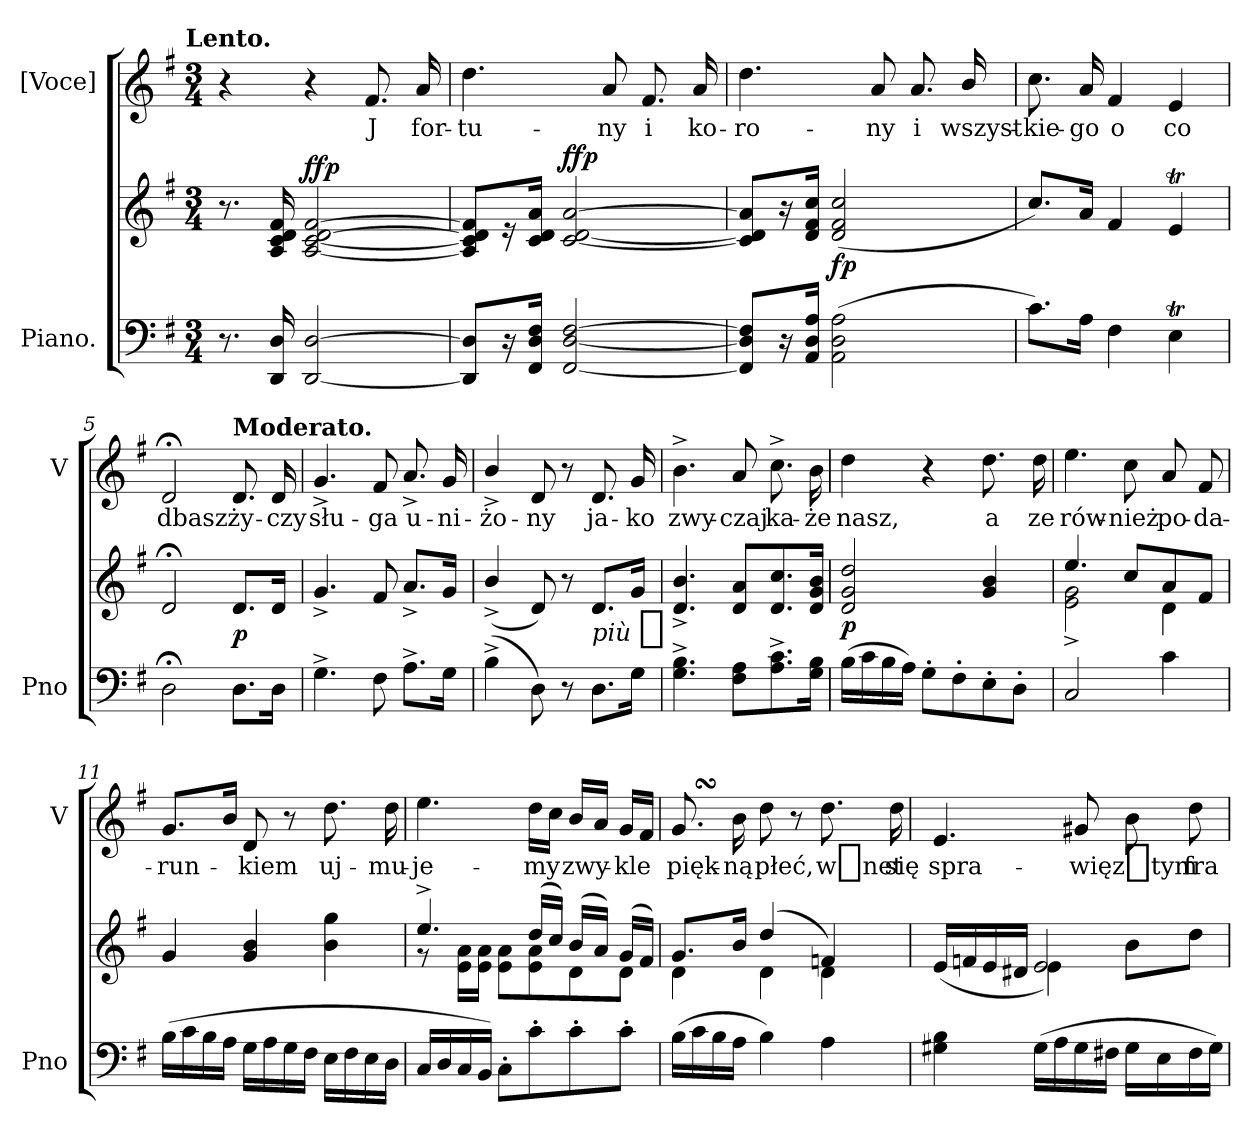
**kern	**kern	**dynam	**kern	**text
*part2	*part2	*part2	*part1	*part1
*staff3	*staff2	*staff2/3	*staff1	*staff1
*I"Piano.	*	*	*I"[Voce]	*
*I'Pno	*	*	*I'V	*
*clefF4	*clefG2	*	*clefG2	*
*	*	*	*ITrd8c12	*
*k[f#]	*k[f#]	*	*k[f#]	*
*G:	*G:	*	*G:	*
!!LO:TX:omd:t=Lento.
*M3/4	*M3/4	*	*M3/4	*
=1	=1	=1	=1	=1
8.r	8.r	.	4r	.
16DD/ 16D/	16A/ 16c/ 16d/ 16f#/	.	.	.
!	!	!LO:DY:a	!	!
[2DD/ [2D/	[2A/ [2c/ [2d/ [2f#/	ffp	4r	.
.	.	.	8.F#/	J
.	.	.	16A/	for-
=2	=2	=2	=2	=2
8DD]/ 8D]/L	8A]/ 8c]/ 8d]/ 8f#]/L	.	4.d\	-tu-
16r	16r	.	.	.
16FF#/ 16D/ 16F#/Jk	16c/ 16d/ 16a/Jk	.	.	.
!	!	!LO:DY:a	!	!
[2FF#/ [2D/ [2F#/	[2c/ [2d/ [2a/	ffp	.	.
.	.	.	8A/	-ny
.	.	.	8.F#/	i
.	.	.	16A/	ko-
=3	=3	=3	=3	=3
8FF#]/ 8D]/ 8F#]/L	8c]/ 8d]/ 8a]/L	.	4.d\	-ro-
16r	16r	.	.	.
16AA/ 16D/ 16A/Jk	16d/ 16f#/ 16cc/Jk	.	.	.
(2AA\ 2D\ 2A\	(>2d/ 2f#/ 2cc/	fp	.	.
.	.	.	8A/	-ny
.	.	.	8.A/	i
.	.	.	16B/	wszyst-
=4	=4	=4	=4	=4
8.c\L)	8.cc/L)	.	8.c\	-kie-
16A\Jk	16a/Jk	.	16A/	-go
4F#\	4f#/	.	4F#/	o
4ET\	4eT/	.	4E/	co
=5	=5	=5	=5	=5
2D;<\	2d;</	.	2D;</	dbasz
!	!	!	!LO:TX:a:B:t=Moderato.	!
8.D\L	8.d/L	p	8.D/	ży-
16D\Jk	16d/Jk	.	16D/	-czy
=6	=6	=6	=6	=6
4.G^\	4.g^/	.	4.G^/	słu-
8F#\	8f#/	.	8F#/	-ga
8.A^\L	8.a^/L	.	8.A^/	u-
16G\Jk	16g/Jk	.	16G/	-ni-
=7	=7	=7	=7	=7
(4B^\	(4b^/	.	4B^/	-żo-
8D\)	8d/)	.	8D/	-ny
8r	8r	.	8r	.
!	!	!LO:DY:t=più %s	!	!
8.D\L	8.d/L	f	8.D/	ja-
16G\Jk	16g/Jk	.	16G/	-ko
=8	=8	=8	=8	=8
4.G^\ 4.B^\	4.d^/ 4.b^/	.	4.B^\	zwy-
8F#\ 8A\L	8d/ 8a/L	.	8A/	-czaj
8.A^\ 8.c^\	8.d/ 8.cc/	.	8.c^\	ka-
16G\ 16B\Jk	16d/ 16g/ 16b/Jk	.	16B\	-że
=9	=9	=9	=9	=9
(16B\LL	2d/ 2g/ 2dd/	p	4d\	nasz,
16c\	.	.	.	.
16B\	.	.	.	.
16A\JJ)	.	.	.	.
8G'\L	.	.	4r	.
8F#'\	.	.	.	.
8E'\	4g/ 4b/	.	8.d\	a
8D'\J	.	.	.	.
.	.	.	16d\	ze
=10	=10	=10	=10	=10
*	*^	*	*	*
2C/	4.ee/	2e^\ 2g^\	.	4.e\	rów-
.	8cc/L	.	.	8c\	-nież
4c\	8a/	4d\	.	8A/	po-
.	8f#/J	.	.	8F#/	-da-
*	*v	*v	*	*	*
=11	=11	=11	=11	=11
(16B\LL	4g/	.	8.G/L	-run-
16c\	.	.	.	.
16B\	.	.	.	.
16A\JJ	.	.	16B/Jk	.
16G\LL	4g/ 4b/	.	8D/	-kiem
16A\	.	.	.	.
16G\	.	.	8r	.
16F#\JJ	.	.	.	.
16E\LL	4b\ 4gg\	.	8.d\	uj-
16F#\	.	.	.	.
16E\	.	.	.	.
16D\JJ	.	.	16d\	-mu-
=12	=12	=12	=12	=12
*	*^	*	*	*
16C/LL	4.ee^/	8r	.	4.e\	-je-
16D/	.	.	.	.	.
16C/	.	16e\ 16a\LL	.	.	.
16BB/JJ)	.	16e\ 16a\JJ	.	.	.
8C'\L	.	8e\ 8a\L	.	.	.
8c'\	(16dd/LL	8e\ 8a\	.	16d\LL	-my
.	16cc/JJ)	.	.	16c\JJ	.
8c'\	(16b/LL	8d\	.	16B/LL	zwy-
.	16a/JJ)	.	.	16A/JJ	.
8c'\J	(16g/LL	8d\J	.	16G/LL	-kle
.	16f#/JJ)	.	.	16F#/JJ	.
=13	=13	=13	=13	=13	=13
(16B\LL	8.g/L	4d\	.	8.GSSs/	pięk-
16c\	.	.	.	.	.
16B\	.	.	.	.	.
16A\JJ	16b/Jk	.	.	16B\	-ną
4B\)	(4dd/	4d\	.	8d\	płeć,
.	.	.	.	8r	.
4A\	4fn/)	4d\	.	8.d\	w_net
.	.	.	.	16d\	się
=14	=14	=14	=14	=14	=14
4G#X\ 4B\	(16e/LL	4ryy	.	4.E/	spra-
.	16fn/	.	.	.	.
.	16e/	.	.	.	.
.	16d#X/JJ	.	.	.	.
(16G#\LL	2e/	4e\)	.	.	.
16A\	.	.	.	.	.
16G#\	.	.	.	8G#X/	-wię
16F#X\JJ	.	.	.	.	.
16G#\LL	.	8b\L	.	8B\	z_tym
16E\	.	.	.	.	.
16F#\	.	8dd\J	.	8d\	fra-
16G#\JJ)	.	.	.	.	.
*	*v	*v	*	*	*
=	=	=	=	=
*-	*-	*-	*-	*-
